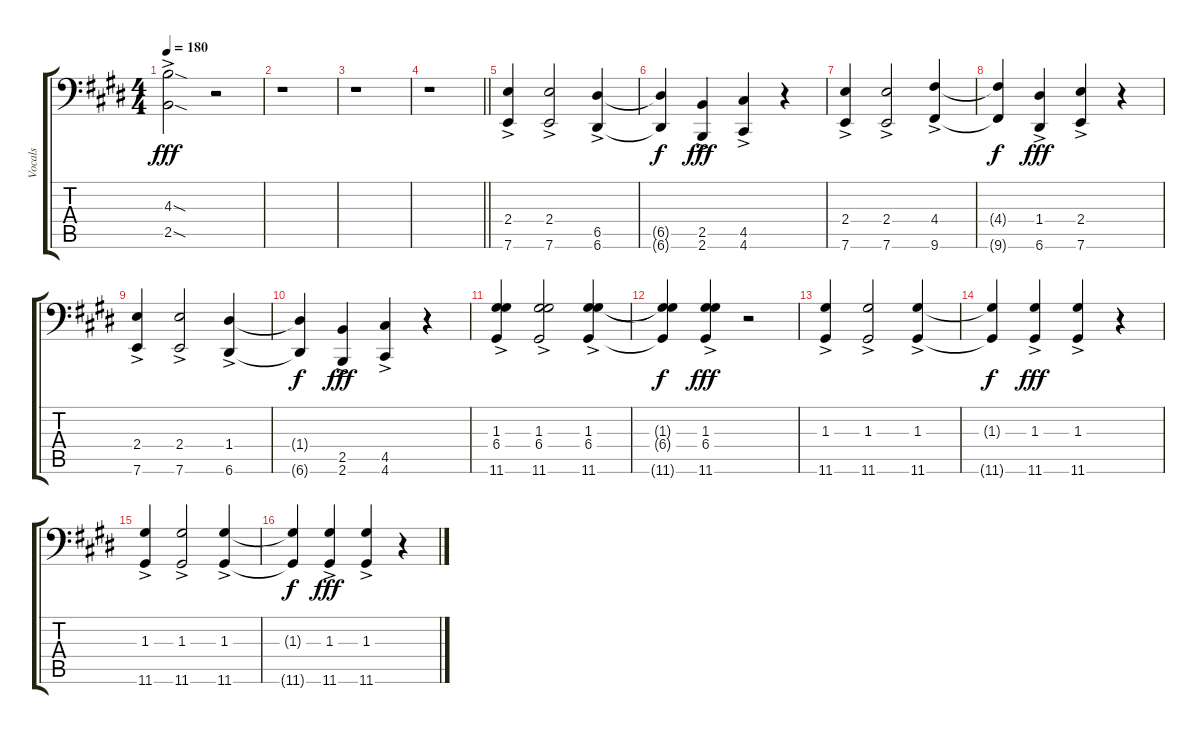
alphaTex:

\track ("Vocals" "Vocals") {instrument stringensemble1}
\staff {score tabs}
\tuning (E4 B3 G3 D3 A2 A1) {hide}
\ts (4 4)
\tempo 180
\clef f4
\ks c#minor
(4.3{sod ac} 2.5{sod ac}).2{dy fff} r.2 |
r.1 |
r.1 |
\barLineRight lightlight
r.1 |
(2.4 7.6{ac}).4 (2.4 7.6{ac}).2 (6.5 6.6{ac}).4 |
(6.5{t} 6.6{t}).4{dy f} (2.5 2.6{ac}).4{dy fff} (4.5 4.6{ac}).4 r.4 |
(2.4 7.6{ac}).4 (2.4 7.6{ac}).2 (4.4 9.6{ac}).4 |
(4.4{t} 9.6{t}).4{dy f} (1.4 6.6{ac}).4{dy fff} (2.4 7.6{ac}).4 r.4 |
(2.4 7.6{ac}).4 (2.4 7.6{ac}).2 (1.4 6.6{ac}).4 |
(1.4{t} 6.6{t}).4{dy f} (2.5 2.6{ac}).4{dy fff} (4.5 4.6{ac}).4 r.4 |
(1.3 6.4 11.6{ac}).4 (1.3 6.4 11.6{ac}).2 (1.3 6.4 11.6{ac}).4 |
(1.3{t} 6.4{t} 11.6{t}).4{dy f} (1.3 6.4 11.6{ac}).4{dy fff} r.2 |
(1.3 11.6{ac}).4 (1.3 11.6{ac}).2 (1.3 11.6{ac}).4 |
(1.3{t} 11.6{t}).4{dy f} (1.3 11.6{ac}).4{dy fff} (1.3 11.6{ac}).4 r.4 |
(1.3 11.6{ac}).4 (1.3 11.6{ac}).2 (1.3 11.6{ac}).4 |
(1.3{t} 11.6{t}).4{dy f} (1.3 11.6{ac}).4{dy fff} (1.3 11.6{ac}).4 r.4
